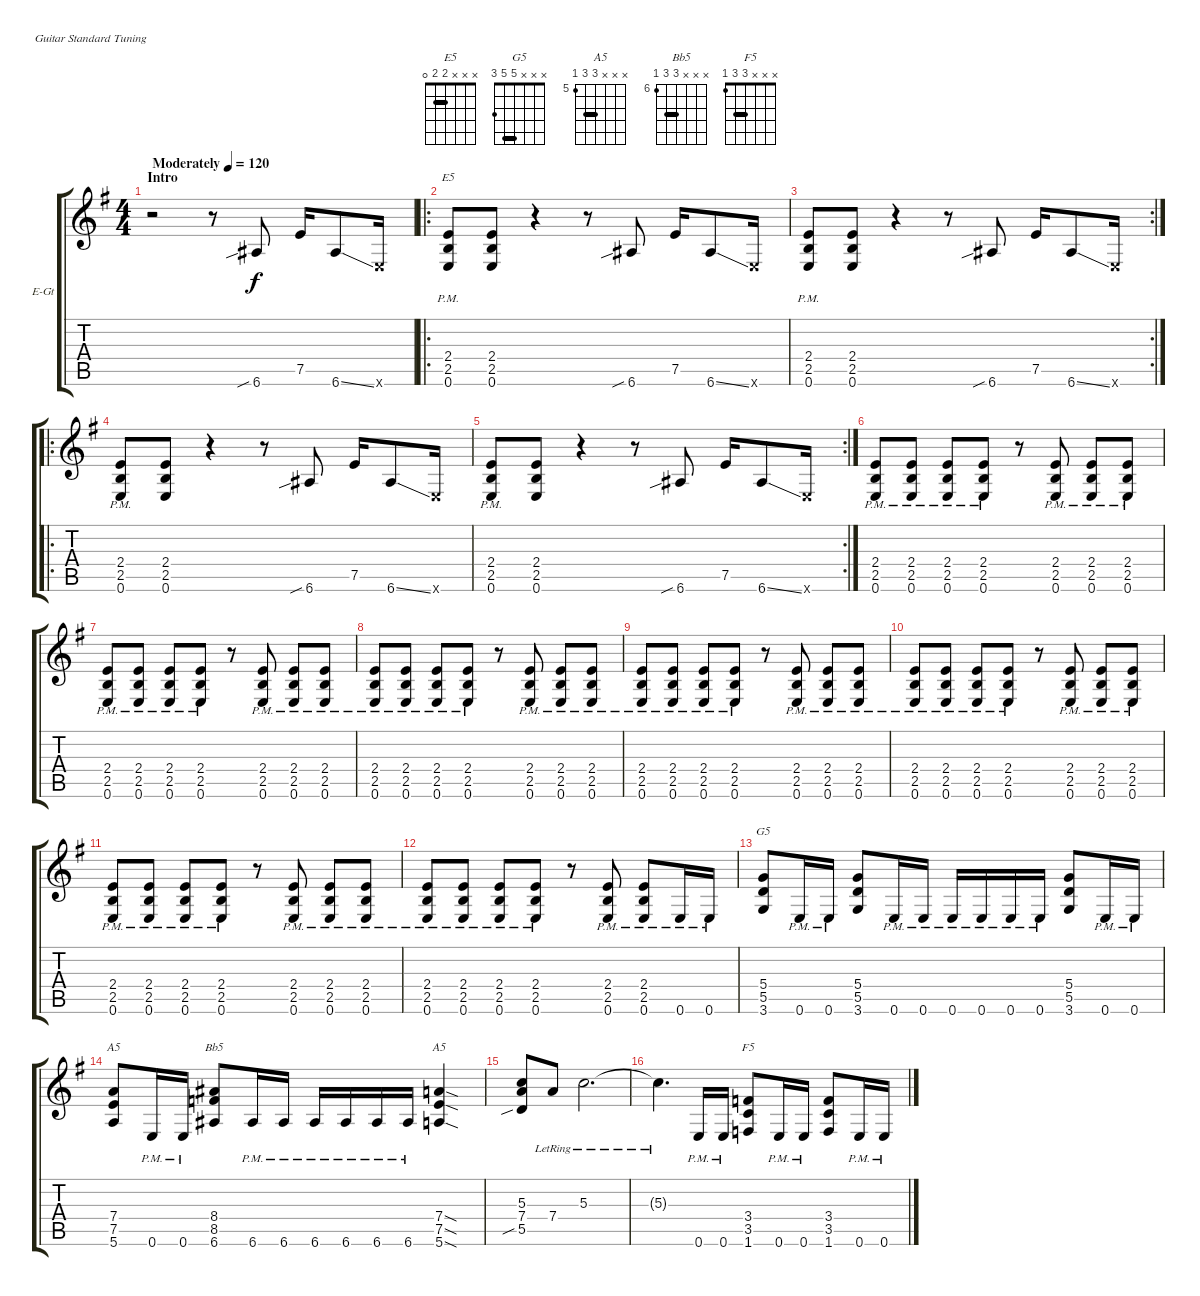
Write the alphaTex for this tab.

\defaultSystemsLayout 4
\bracketExtendMode groupsimilarinstruments
\firstSystemTrackNameOrientation horizontal
\otherSystemsTrackNameOrientation horizontal
\track ("Guitar 1" "E-Gt") {instrument distortionguitar}
\staff {score tabs}
\tuning (E4 B3 G3 D3 A2 E2)
\chord ("E5" x x x 2 2 0) {barre 2}
\chord ("G5" x x x 5 5 3) {barre 5}
\chord ("A5" x x x 7 7 5) {firstfret 5 barre 7}
\chord ("Bb5" x x x 8 8 6) {firstfret 6 barre 8}
\chord ("F5" x x x 3 3 1) {barre 3}
\ts (4 4)
\section ("" "Intro")
\tempo (120 "Moderately")
\clef g2
\ks g
r.2{dy f instrument distortionguitar} r.8 6.6{sib}.8 7.5.16 6.6{ss}.8 0.6{x}.16 |
\ro
(0.6{pm} 2.5{pm} 2.4{pm}).8{ch "E5"} (0.6 2.5 2.4).8 r.4 r.8 6.6{sib}.8 7.5.16 6.6{ss}.8 0.6{x}.16 |
\rc 2
(0.6{pm} 2.5{pm} 2.4{pm}).8 (0.6 2.5 2.4).8 r.4 r.8 6.6{sib}.8 7.5.16 6.6{ss}.8 0.6{x}.16 |
\ro
(0.6{pm} 2.5{pm} 2.4{pm}).8 (0.6 2.5 2.4).8 r.4 r.8 6.6{sib}.8 7.5.16 6.6{ss}.8 0.6{x}.16 |
\rc 2
(0.6{pm} 2.5{pm} 2.4{pm}).8 (0.6 2.5 2.4).8 r.4 r.8 6.6{sib}.8 7.5.16 6.6{ss}.8 0.6{x}.16 |
(0.6{pm} 2.5{pm} 2.4{pm}).8 (0.6{pm} 2.5{pm} 2.4{pm}).8 (0.6{pm} 2.5{pm} 2.4{pm}).8 (0.6{pm} 2.5{pm} 2.4{pm}).8 r.8 (0.6{pm} 2.5{pm} 2.4{pm}).8 (0.6{pm} 2.5{pm} 2.4{pm}).8 (0.6{pm} 2.5{pm} 2.4{pm}).8 |
(0.6{pm} 2.5{pm} 2.4{pm}).8 (0.6{pm} 2.5{pm} 2.4{pm}).8 (0.6{pm} 2.5{pm} 2.4{pm}).8 (0.6{pm} 2.5{pm} 2.4{pm}).8 r.8 (0.6{pm} 2.5{pm} 2.4{pm}).8 (0.6{pm} 2.5{pm} 2.4{pm}).8 (0.6{pm} 2.5{pm} 2.4{pm}).8 |
(0.6{pm} 2.5{pm} 2.4{pm}).8 (0.6{pm} 2.5{pm} 2.4{pm}).8 (0.6{pm} 2.5{pm} 2.4{pm}).8 (0.6{pm} 2.5{pm} 2.4{pm}).8 r.8 (0.6{pm} 2.5{pm} 2.4{pm}).8 (0.6{pm} 2.5{pm} 2.4{pm}).8 (0.6{pm} 2.5{pm} 2.4{pm}).8 |
(0.6{pm} 2.5{pm} 2.4{pm}).8 (0.6{pm} 2.5{pm} 2.4{pm}).8 (0.6{pm} 2.5{pm} 2.4{pm}).8 (0.6{pm} 2.5{pm} 2.4{pm}).8 r.8 (0.6{pm} 2.5{pm} 2.4{pm}).8 (0.6{pm} 2.5{pm} 2.4{pm}).8 (0.6{pm} 2.5{pm} 2.4{pm}).8 |
(0.6{pm} 2.5{pm} 2.4{pm}).8 (0.6{pm} 2.5{pm} 2.4{pm}).8 (0.6{pm} 2.5{pm} 2.4{pm}).8 (0.6{pm} 2.5{pm} 2.4{pm}).8 r.8 (0.6{pm} 2.5{pm} 2.4{pm}).8 (0.6{pm} 2.5{pm} 2.4{pm}).8 (0.6{pm} 2.5{pm} 2.4{pm}).8 |
(0.6{pm} 2.5{pm} 2.4{pm}).8 (0.6{pm} 2.5{pm} 2.4{pm}).8 (0.6{pm} 2.5{pm} 2.4{pm}).8 (0.6{pm} 2.5{pm} 2.4{pm}).8 r.8 (0.6{pm} 2.5{pm} 2.4{pm}).8 (0.6{pm} 2.5{pm} 2.4{pm}).8 (0.6{pm} 2.5{pm} 2.4{pm}).8 |
(0.6{pm} 2.5{pm} 2.4{pm}).8 (0.6{pm} 2.5{pm} 2.4{pm}).8 (0.6{pm} 2.5{pm} 2.4{pm}).8 (0.6{pm} 2.5{pm} 2.4{pm}).8 r.8 (0.6{pm} 2.5{pm} 2.4{pm}).8 (0.6{pm} 2.5{pm} 2.4{pm}).8 0.6{pm}.16 0.6{pm}.16 |
(3.6 5.5 5.4).8{ch "G5"} 0.6{pm}.16 0.6{pm}.16 (3.6 5.5 5.4).8 0.6{pm}.16 0.6{pm}.16 0.6{pm}.16 0.6{pm}.16 0.6{pm}.16 0.6{pm}.16 (3.6 5.5 5.4).8 0.6{pm}.16 0.6{pm}.16 |
(5.6 7.5 7.4).8{ch "A5"} 0.6{pm}.16 0.6{pm}.16 (6.6 8.5 8.4).8{ch "Bb5"} 6.6{pm}.16 6.6{pm}.16 6.6{pm}.16 6.6{pm}.16 6.6{pm}.16 6.6{pm}.16 (5.6{sod} 7.5{sod} 7.4{sod}).4{ch "A5"} |
(5.5{sib} 7.4 5.3).8 7.4{lr}.8 5.3{lr}.2{d} |
5.3{lr t}.4{d} 0.6{pm}.16 0.6{pm}.16 (1.6 3.5 3.4).8{ch "F5"} 0.6{pm}.16 0.6{pm}.16 (1.6 3.5 3.4).8 0.6{pm}.16 0.6{pm}.16
